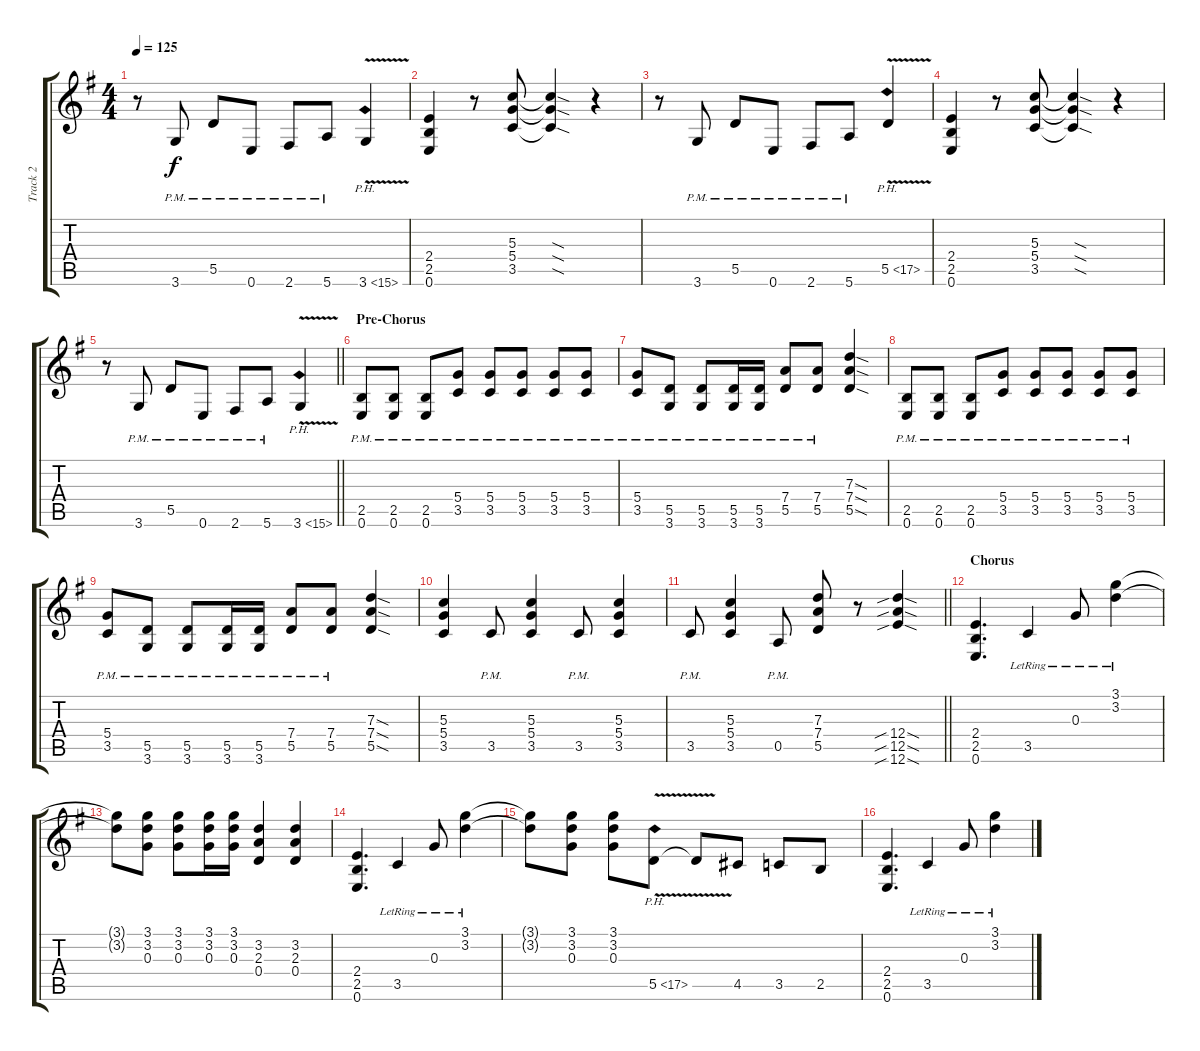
\track ("Track 2" "Track 2") {instrument distortionguitar}
\staff {score tabs}
\tuning (E4 B3 G3 D3 A2 E2) {hide}
\ts (4 4)
\tempo 125
\clef g2
\ks g
r.8{dy f} 3.6{pm}.8 5.5{pm}.8 0.6{pm}.8 2.6{pm}.8 5.6{pm}.8 3.6{ph 12 v}.4 |
(2.4 2.5 0.6).4 r.8 (5.3 5.4 3.5).8 (5.3{sod t} 5.4{sod t} 3.5{sod t}).4 r.4 |
r.8 3.6{pm}.8 5.5{pm}.8 0.6{pm}.8 2.6{pm}.8 5.6{pm}.8 5.5{ph 12 v}.4 |
(2.4 2.5 0.6).4 r.8 (5.3 5.4 3.5).8 (5.3{sod t} 5.4{sod t} 3.5{sod t}).4 r.4 |
\barLineRight lightlight
r.8 3.6{pm}.8 5.5{pm}.8 0.6{pm}.8 2.6{pm}.8 5.6{pm}.8 3.6{ph 12 v}.4 |
\section ("" "Pre-Chorus")
(2.5{pm} 0.6{pm}).8 (2.5{pm} 0.6{pm}).8 (2.5{pm} 0.6{pm}).8 (5.4{pm} 3.5{pm}).8 (5.4{pm} 3.5{pm}).8 (5.4{pm} 3.5{pm}).8 (5.4{pm} 3.5{pm}).8 (5.4{pm} 3.5{pm}).8 |
(5.4{pm} 3.5{pm}).8 (5.5{pm} 3.6{pm}).8 (5.5{pm} 3.6{pm}).8 (5.5{pm} 3.6{pm}).16 (5.5{pm} 3.6{pm}).16 (7.4{pm} 5.5{pm}).8 (7.4{pm} 5.5{pm}).8 (7.3{sod} 7.4{sod} 5.5{sod}).4 |
(2.5{pm} 0.6{pm}).8 (2.5{pm} 0.6{pm}).8 (2.5{pm} 0.6{pm}).8 (5.4{pm} 3.5{pm}).8 (5.4{pm} 3.5{pm}).8 (5.4{pm} 3.5{pm}).8 (5.4{pm} 3.5{pm}).8 (5.4{pm} 3.5{pm}).8 |
(5.4{pm} 3.5{pm}).8 (5.5{pm} 3.6{pm}).8 (5.5{pm} 3.6{pm}).8 (5.5{pm} 3.6{pm}).16 (5.5{pm} 3.6{pm}).16 (7.4{pm} 5.5{pm}).8 (7.4{pm} 5.5{pm}).8 (7.3{sod} 7.4{sod} 5.5{sod}).4 |
(5.3 5.4 3.5).4 3.5{pm}.8 (5.3 5.4 3.5).4 3.5{pm}.8 (5.3 5.4 3.5).4 |
\barLineRight lightlight
3.5{pm}.8 (5.3 5.4 3.5).4 0.5{pm}.8 (7.3 7.4 5.5).8 r.8 (12.4{sib sod} 12.5{sib sod} 12.6{sib sod}).4 |
\section ("" "Chorus")
(2.4 2.5 0.6).4{d} 3.5{lr}.4 0.3{lr}.8 (3.1{lr} 3.2{lr}).4 |
(3.1{t} 3.2{t}).8 (3.1 3.2 0.3).8 (3.1 3.2 0.3).8 (3.1 3.2 0.3).16 (3.1 3.2 0.3).16 (3.2 2.3 0.4).4 (3.2 2.3 0.4).4 |
(2.4 2.5 0.6).4{d} 3.5{lr}.4 0.3{lr}.8 (3.1{lr} 3.2{lr}).4 |
(3.1{t} 3.2{t}).8 (3.1 3.2 0.3).8 (3.1 3.2 0.3).8 5.5{ph 12 v}.8 5.5{t}.8 4.5.8 3.5.8 2.5.8 |
(2.4 2.5 0.6).4{d} 3.5{lr}.4 0.3{lr}.8 (3.1{lr} 3.2{lr}).4
